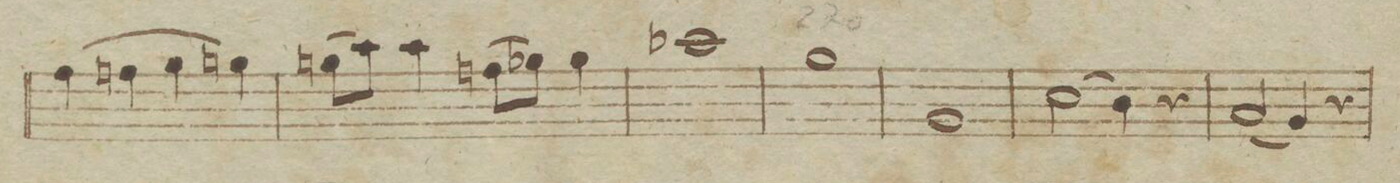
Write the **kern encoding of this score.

**kern	**dynam
*I"Fagotto Primo.	*
*clefF4	*
*k[b-e-a-]	*
*met(c)	*
*M4/4	*
4A-\	.
4An\	.
4B-\	.
4Bn\)	.
=264	=264
(8Bn\L	.
8c\J)	.
4c\	.
(8An\L	.
8B-X\J)	.
4B-\	.
=265	=265
1c-X	.
=266	=266
1B-	.
=267	=267
1BB-	.
=268	=268
(2E-\	.
4D\)	.
4r	.
=269	=269
(2C/	.
4BB-/)	.
4r	.
=270	=270
*-	*-
